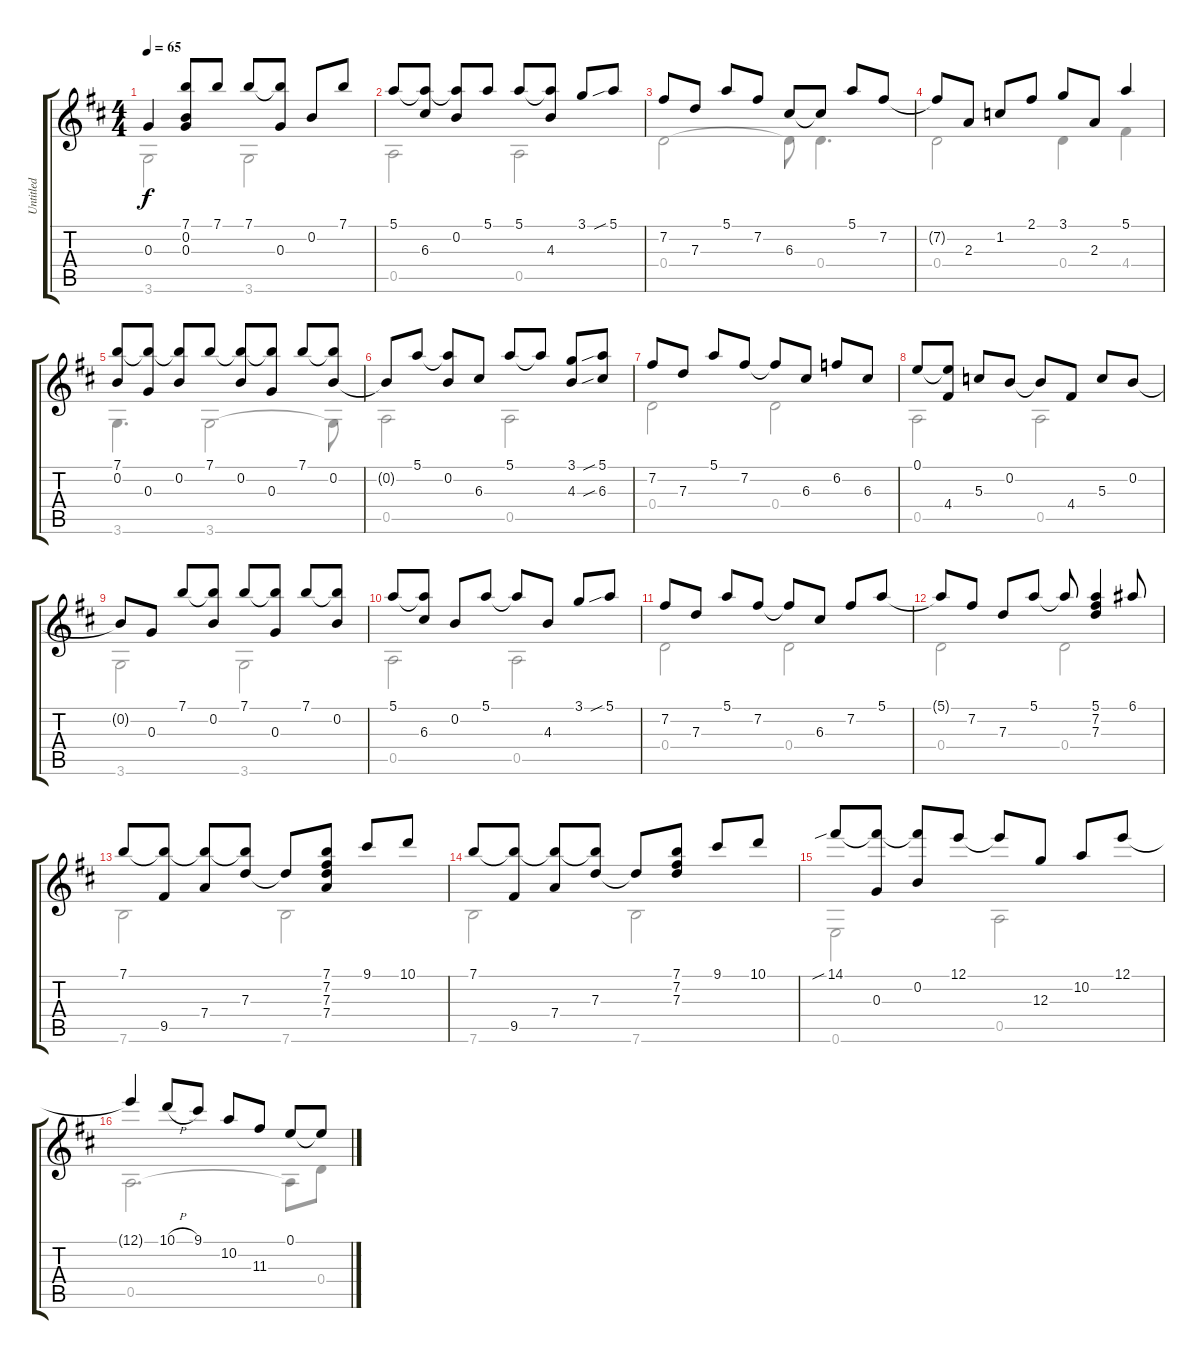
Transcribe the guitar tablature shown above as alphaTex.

\track ("Untitled" "Untitled") {instrument electricguitarclean}
\staff {score tabs}
\tuning (E4 B3 G3 D3 A2 E2) {hide}
\voice
\ts (4 4)
\tempo 65
\clef g2
\ks d
0.3{t}.4{dy f} (7.1 0.2 0.3).8 7.1.8 7.1.8 (7.1{t} 0.3).8 0.2.8 7.1.8 |
5.1.8 (5.1{t} 6.3).8 (5.1{t} 0.2).8 5.1.8 5.1.8 (5.1{t} 4.3).8 3.1.8 5.1{sib}.8 |
7.2.8 7.3.8 5.1.8 7.2.8 6.3.8 6.3{t}.8 5.1.8 7.2.8 |
7.2{t}.8 2.3.8 1.2.8 2.1.8 3.1.8 2.3.8 5.1.4 |
(7.1 0.2).8 (7.1{t} 0.3).8 (7.1{t} 0.2).8 7.1.8 (7.1{t} 0.2).8 (7.1{t} 0.3).8 7.1.8 (7.1{t} 0.2).8 |
0.2{t}.8 5.1.8 (5.1{t} 0.2).8 6.3.8 5.1.8 5.1{t}.8 (3.1 4.3).8 (5.1{sib} 6.3{sib}).8 |
7.2.8 7.3.8 5.1.8 7.2.8 7.2{t}.8 6.3.8 6.2.8 6.3.8 |
0.1.8 (0.1{t} 4.4).8 5.3.8 0.2.8 0.2{t}.8 4.4.8 5.3.8 0.2.8 |
0.2{t}.8 0.3.8 7.1.8 (7.1{t} 0.2).8 7.1.8 (7.1{t} 0.3).8 7.1.8 (7.1{t} 0.2).8 |
5.1.8 (5.1{t} 6.3).8 0.2.8 5.1.8 5.1{t}.8 4.3.8 3.1.8 5.1{sib}.8 |
7.2.8 7.3.8 5.1.8 7.2.8 7.2{t}.8 6.3.8 7.2.8 5.1.8 |
5.1{t}.8 7.2.8 7.3.8 5.1.8 5.1{t}.8 (5.1 7.2 7.3).4 6.1.8 |
7.1.8 (7.1{t} 9.5).8 (7.1{t} 7.4).8 (7.1{t} 7.3).8 7.3{t}.8 (7.1 7.2 7.3 7.4).8 9.1.8 10.1.8 |
7.1.8 (7.1{t} 9.5).8 (7.1{t} 7.4).8 (7.1{t} 7.3).8 7.3{t}.8 (7.1 7.2 7.3).8 9.1.8 10.1.8 |
14.1{sib}.8 (14.1{t} 0.3).8 (14.1{t} 0.2).8 12.1.8 12.1{t}.8 12.3.8 10.2.8 12.1.8 |
12.1{t}.4 10.1{h}.8 9.1.8 10.2.8 11.3.8 0.1.8 0.1{t}.8
\voice
\clef g2
\ottava regular
\simile none
\ks d
3.6.2{dy f} 3.6.2 |
0.5.2 0.5.2 |
0.4.2 0.4{t}.8 0.4.4{d} |
0.4.2 0.4.4 4.4.4 |
3.6.4{d} 3.6.2 3.6{t}.8 |
0.5.2 0.5.2 |
0.4.2 0.4.2 |
0.5.2 0.5.2 |
3.6.2 3.6.2 |
0.5.2 0.5.2 |
0.4.2 0.4.2 |
0.4.2 0.4.2 |
7.6.2 7.6.2 |
7.6.2 7.6.2 |
0.6.2 0.5.2 |
0.5.2{d} 0.5{t}.8 0.4.8
